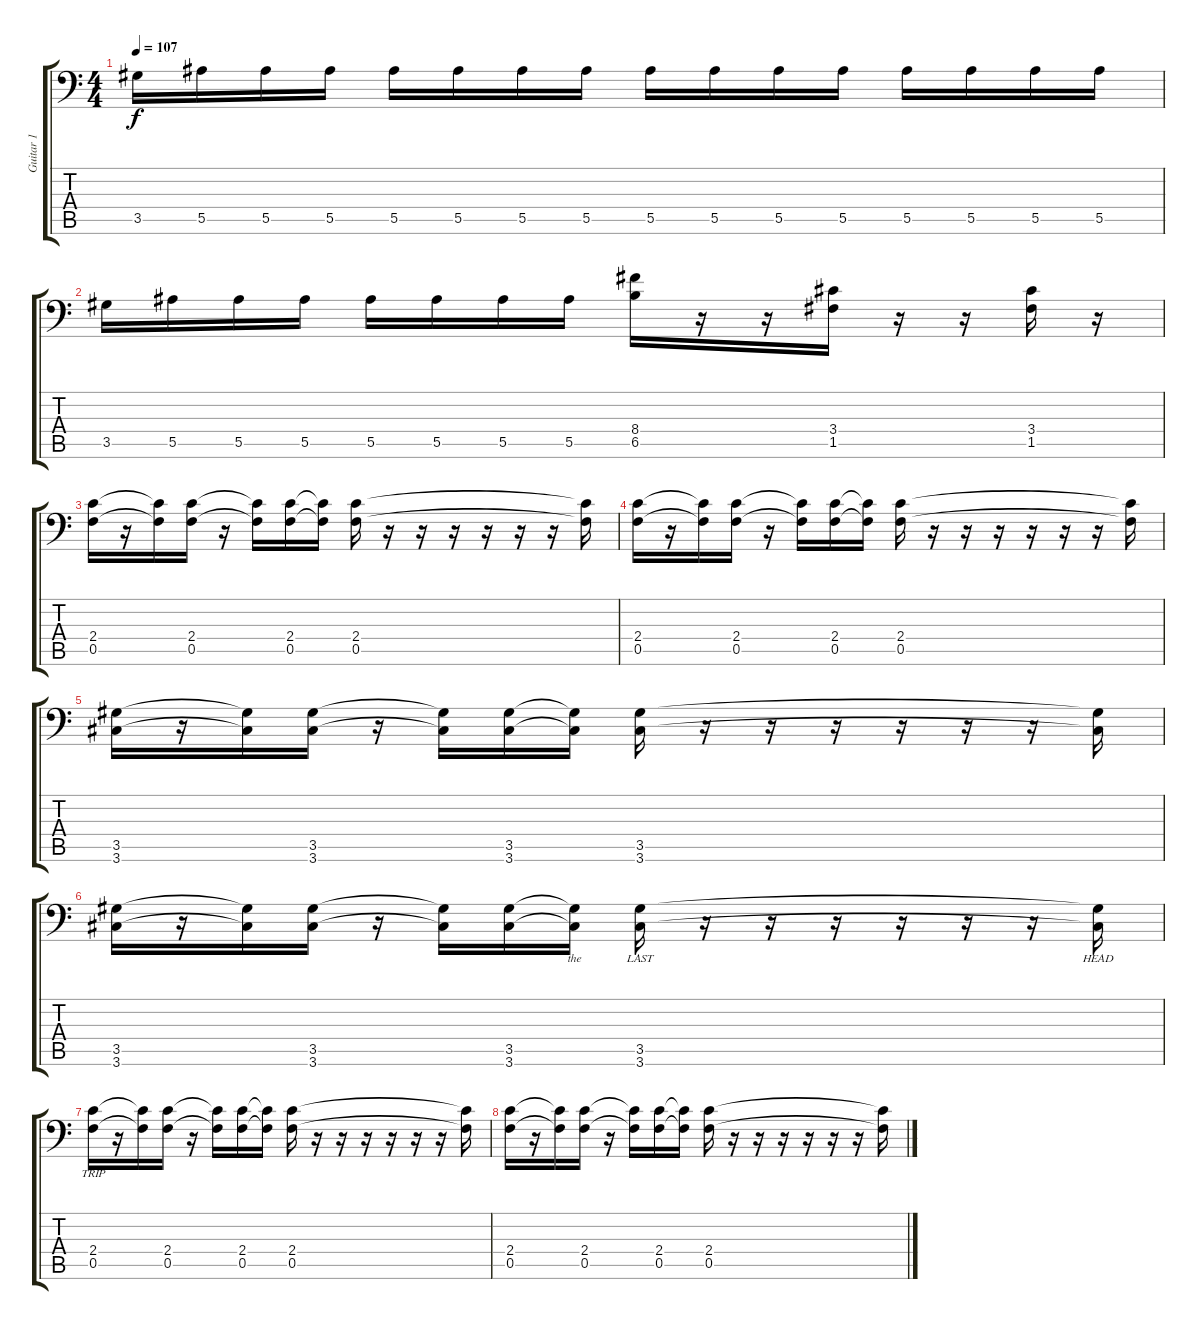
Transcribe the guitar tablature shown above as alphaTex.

\track ("Guitar 1" "Guitar 1") {instrument distortionguitar}
\staff {score tabs}
\tuning (C4 G3 Eb3 Bb2 F2 Bb1) {hide}
\ts (4 4)
\tempo 107
\clef f4
\ks c
3.5.16{lyrics (0 "") lyrics (1 "") lyrics (2 "") lyrics (3 "") lyrics (4 "") dy f} 5.5.16{lyrics (0 "") lyrics (1 "") lyrics (2 "") lyrics (3 "") lyrics (4 "")} 5.5.16{lyrics (0 "") lyrics (1 "") lyrics (2 "") lyrics (3 "") lyrics (4 "")} 5.5.16{lyrics (0 "") lyrics (1 "") lyrics (2 "") lyrics (3 "") lyrics (4 "")} 5.5.16{lyrics (0 "") lyrics (1 "") lyrics (2 "") lyrics (3 "") lyrics (4 "")} 5.5.16{lyrics (0 "") lyrics (1 "") lyrics (2 "") lyrics (3 "") lyrics (4 "")} 5.5.16{lyrics (0 "") lyrics (1 "") lyrics (2 "") lyrics (3 "") lyrics (4 "")} 5.5.16{lyrics (0 "") lyrics (1 "") lyrics (2 "") lyrics (3 "") lyrics (4 "")} 5.5.16{lyrics (0 "") lyrics (1 "") lyrics (2 "") lyrics (3 "") lyrics (4 "")} 5.5.16{lyrics (0 "") lyrics (1 "") lyrics (2 "") lyrics (3 "") lyrics (4 "")} 5.5.16{lyrics (0 "") lyrics (1 "") lyrics (2 "") lyrics (3 "") lyrics (4 "")} 5.5.16{lyrics (0 "") lyrics (1 "") lyrics (2 "") lyrics (3 "") lyrics (4 "")} 5.5.16{lyrics (0 "") lyrics (1 "") lyrics (2 "") lyrics (3 "") lyrics (4 "")} 5.5.16{lyrics (0 "") lyrics (1 "") lyrics (2 "") lyrics (3 "") lyrics (4 "")} 5.5.16{lyrics (0 "") lyrics (1 "") lyrics (2 "") lyrics (3 "") lyrics (4 "")} 5.5.16{lyrics (0 "") lyrics (1 "") lyrics (2 "") lyrics (3 "") lyrics (4 "")} |
3.5.16{lyrics (0 "") lyrics (1 "") lyrics (2 "") lyrics (3 "") lyrics (4 "")} 5.5.16{lyrics (0 "") lyrics (1 "") lyrics (2 "") lyrics (3 "") lyrics (4 "")} 5.5.16{lyrics (0 "") lyrics (1 "") lyrics (2 "") lyrics (3 "") lyrics (4 "")} 5.5.16{lyrics (0 "") lyrics (1 "") lyrics (2 "") lyrics (3 "") lyrics (4 "")} 5.5.16{lyrics (0 "") lyrics (1 "") lyrics (2 "") lyrics (3 "") lyrics (4 "")} 5.5.16{lyrics (0 "") lyrics (1 "") lyrics (2 "") lyrics (3 "") lyrics (4 "")} 5.5.16{lyrics (0 "") lyrics (1 "") lyrics (2 "") lyrics (3 "") lyrics (4 "")} 5.5.16{lyrics (0 "") lyrics (1 "") lyrics (2 "") lyrics (3 "") lyrics (4 "")} (8.4 6.5).16{lyrics (0 "") lyrics (1 "") lyrics (2 "") lyrics (3 "") lyrics (4 "")} r.16 r.16 (3.4 1.5).16{lyrics (0 "") lyrics (1 "") lyrics (2 "") lyrics (3 "") lyrics (4 "")} r.16 r.16 (3.4 1.5).16{lyrics (0 "") lyrics (1 "") lyrics (2 "") lyrics (3 "") lyrics (4 "")} r.16 |
(2.4 0.5).16{lyrics (0 "") lyrics (1 "") lyrics (2 "") lyrics (3 "") lyrics (4 "")} r.16 (2.4{t} 0.5{t}).16{lyrics (0 "") lyrics (1 "") lyrics (2 "") lyrics (3 "") lyrics (4 "")} (2.4 0.5).16{lyrics (0 "") lyrics (1 "") lyrics (2 "") lyrics (3 "") lyrics (4 "")} r.16 (2.4{t} 0.5{t}).16{lyrics (0 "") lyrics (1 "") lyrics (2 "") lyrics (3 "") lyrics (4 "")} (2.4 0.5).16{lyrics (0 "") lyrics (1 "") lyrics (2 "") lyrics (3 "") lyrics (4 "")} (2.4{t} 0.5{t}).16{lyrics (0 "") lyrics (1 "") lyrics (2 "") lyrics (3 "") lyrics (4 "")} (2.4 0.5).16{lyrics (0 "") lyrics (1 "") lyrics (2 "") lyrics (3 "") lyrics (4 "")} r.16 r.16 r.16 r.16 r.16 r.16 (2.4{t} 0.5{t}).16{lyrics (0 "") lyrics (1 "") lyrics (2 "") lyrics (3 "") lyrics (4 "")} |
(2.4 0.5).16{lyrics (0 "") lyrics (1 "") lyrics (2 "") lyrics (3 "") lyrics (4 "")} r.16 (2.4{t} 0.5{t}).16{lyrics (0 "") lyrics (1 "") lyrics (2 "") lyrics (3 "") lyrics (4 "")} (2.4 0.5).16{lyrics (0 "") lyrics (1 "") lyrics (2 "") lyrics (3 "") lyrics (4 "")} r.16 (2.4{t} 0.5{t}).16{lyrics (0 "") lyrics (1 "") lyrics (2 "") lyrics (3 "") lyrics (4 "")} (2.4 0.5).16{lyrics (0 "") lyrics (1 "") lyrics (2 "") lyrics (3 "") lyrics (4 "")} (2.4{t} 0.5{t}).16{lyrics (0 "") lyrics (1 "") lyrics (2 "") lyrics (3 "") lyrics (4 "")} (2.4 0.5).16{lyrics (0 "") lyrics (1 "") lyrics (2 "") lyrics (3 "") lyrics (4 "")} r.16 r.16 r.16 r.16 r.16 r.16 (2.4{t} 0.5{t}).16{lyrics (0 "") lyrics (1 "") lyrics (2 "") lyrics (3 "") lyrics (4 "")} |
(3.5 3.6).16{lyrics (0 "") lyrics (1 "") lyrics (2 "") lyrics (3 "") lyrics (4 "")} r.16 (3.5{t} 3.6{t}).16{lyrics (0 "") lyrics (1 "") lyrics (2 "") lyrics (3 "") lyrics (4 "")} (3.5 3.6).16{lyrics (0 "") lyrics (1 "") lyrics (2 "") lyrics (3 "") lyrics (4 "")} r.16 (3.5{t} 3.6{t}).16{lyrics (0 "") lyrics (1 "") lyrics (2 "") lyrics (3 "") lyrics (4 "")} (3.5 3.6).16{lyrics (0 "") lyrics (1 "") lyrics (2 "") lyrics (3 "") lyrics (4 "")} (3.5{t} 3.6{t}).16{lyrics (0 "") lyrics (1 "") lyrics (2 "") lyrics (3 "") lyrics (4 "")} (3.5 3.6).16{lyrics (0 "") lyrics (1 "") lyrics (2 "") lyrics (3 "") lyrics (4 "")} r.16 r.16 r.16 r.16 r.16 r.16 (3.5{t} 3.6{t}).16{lyrics (0 "") lyrics (1 "") lyrics (2 "") lyrics (3 "") lyrics (4 "")} |
(3.5 3.6).16{lyrics (0 "") lyrics (1 "") lyrics (2 "") lyrics (3 "") lyrics (4 "")} r.16 (3.5{t} 3.6{t}).16{lyrics (0 "") lyrics (1 "") lyrics (2 "") lyrics (3 "") lyrics (4 "")} (3.5 3.6).16{lyrics (0 "") lyrics (1 "") lyrics (2 "") lyrics (3 "") lyrics (4 "")} r.16 (3.5{t} 3.6{t}).16{lyrics (0 "") lyrics (1 "") lyrics (2 "") lyrics (3 "") lyrics (4 "")} (3.5 3.6).16{lyrics (0 "") lyrics (1 "") lyrics (2 "") lyrics (3 "") lyrics (4 "")} (3.5{t} 3.6{t}).16{lyrics (0 "the") lyrics (1 "") lyrics (2 "") lyrics (3 "") lyrics (4 "")} (3.5 3.6).16{lyrics (0 "LAST") lyrics (1 "") lyrics (2 "") lyrics (3 "") lyrics (4 "")} r.16 r.16 r.16 r.16 r.16 r.16 (3.5{t} 3.6{t}).16{lyrics (0 "HEAD") lyrics (1 "") lyrics (2 "") lyrics (3 "") lyrics (4 "")} |
(2.4 0.5).16{lyrics (0 "TRIP") lyrics (1 "") lyrics (2 "") lyrics (3 "") lyrics (4 "")} r.16 (2.4{t} 0.5{t}).16{lyrics (0 "") lyrics (1 "") lyrics (2 "") lyrics (3 "") lyrics (4 "")} (2.4 0.5).16{lyrics (0 "") lyrics (1 "") lyrics (2 "") lyrics (3 "") lyrics (4 "")} r.16 (2.4{t} 0.5{t}).16{lyrics (0 "") lyrics (1 "") lyrics (2 "") lyrics (3 "") lyrics (4 "")} (2.4 0.5).16{lyrics (0 "") lyrics (1 "") lyrics (2 "") lyrics (3 "") lyrics (4 "")} (2.4{t} 0.5{t}).16{lyrics (0 "") lyrics (1 "") lyrics (2 "") lyrics (3 "") lyrics (4 "")} (2.4 0.5).16{lyrics (0 "") lyrics (1 "") lyrics (2 "") lyrics (3 "") lyrics (4 "")} r.16 r.16 r.16 r.16 r.16 r.16 (2.4{t} 0.5{t}).16{lyrics (0 "") lyrics (1 "") lyrics (2 "") lyrics (3 "") lyrics (4 "")} |
(2.4 0.5).16{lyrics (0 "") lyrics (1 "") lyrics (2 "") lyrics (3 "") lyrics (4 "")} r.16 (2.4{t} 0.5{t}).16{lyrics (0 "") lyrics (1 "") lyrics (2 "") lyrics (3 "") lyrics (4 "")} (2.4 0.5).16 r.16 (2.4{t} 0.5{t}).16 (2.4 0.5).16 (2.4{t} 0.5{t}).16 (2.4 0.5).16 r.16 r.16 r.16 r.16 r.16 r.16 (2.4{t} 0.5{t}).16
